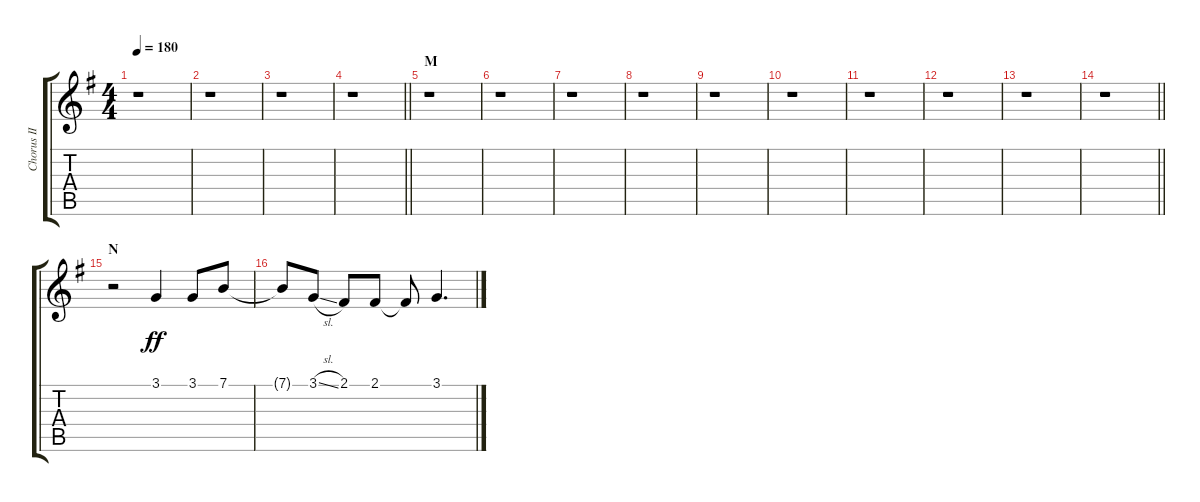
\track ("Chorus II" "Chorus II") {instrument voiceoohs}
\staff {score tabs}
\tuning (E4 B3 G3 D3 A2 E2) {hide}
\ts (4 4)
\tempo 180
\clef g2
\ks g
r.1{dy ff} |
r.1 |
r.1 |
\barLineRight lightlight
r.1 |
\section ("" "M")
r.1 |
r.1 |
r.1 |
r.1 |
r.1 |
r.1 |
r.1 |
r.1 |
r.1 |
\barLineRight lightlight
r.1 |
\section ("" "N")
r.2 3.1.4 3.1.8 7.1.8 |
7.1{t}.8 3.1{sl}.8 2.1.8 2.1.8 2.1{t}.8 3.1.4{d}
